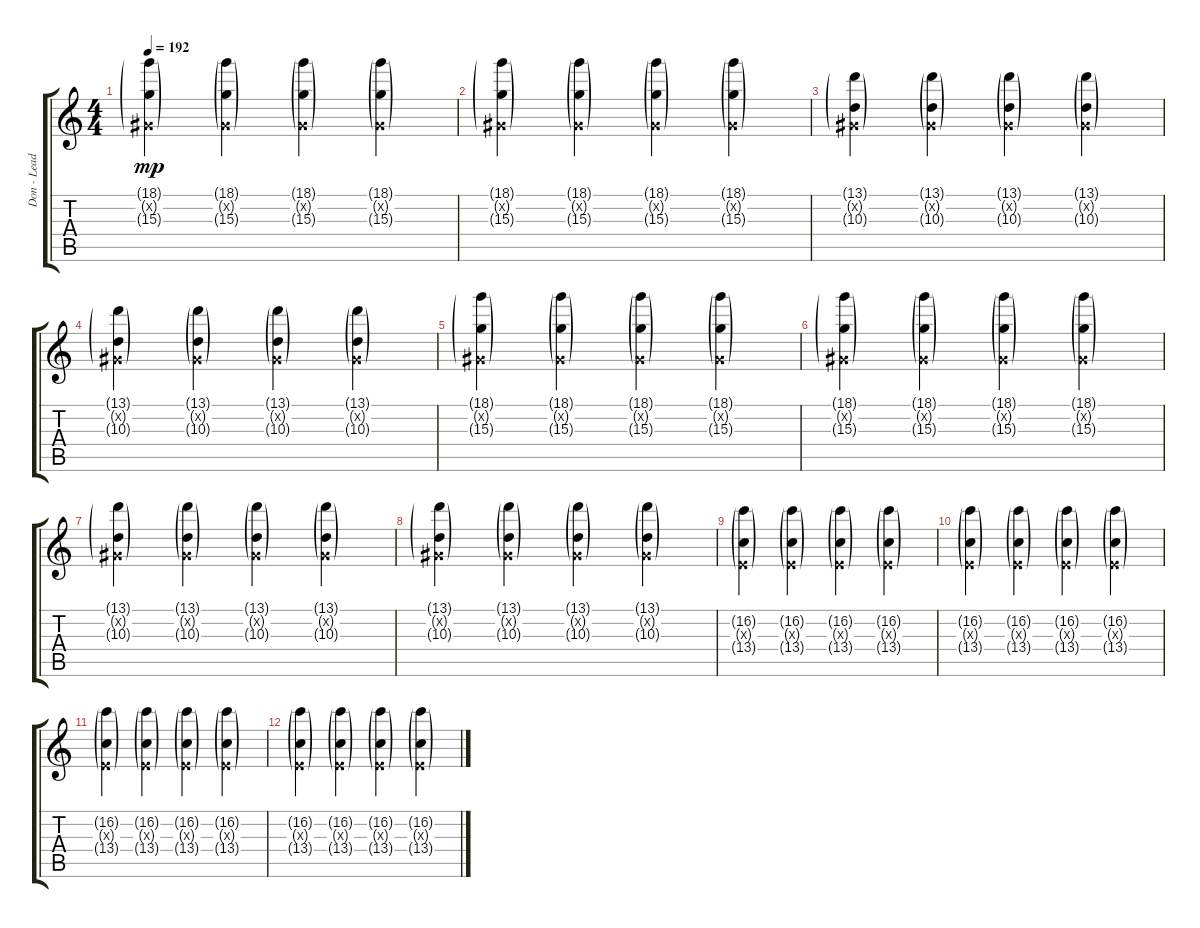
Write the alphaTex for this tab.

\track ("Don - Lead" "Don - Lead") {instrument distortionguitar}
\staff {score tabs}
\tuning (Db4 Ab3 E3 B2 Gb2 B1) {hide}
\ts (4 4)
\tempo 192
\clef g2
\ks c
(18.1{g} 0.2{g x} 15.3{g}).4{dy mp} (18.1{g} 0.2{g x} 15.3{g}).4 (18.1{g} 0.2{g x} 15.3{g}).4 (18.1{g} 0.2{g x} 15.3{g}).4 |
(18.1{g} 0.2{g x} 15.3{g}).4 (18.1{g} 0.2{g x} 15.3{g}).4 (18.1{g} 0.2{g x} 15.3{g}).4 (18.1{g} 0.2{g x} 15.3{g}).4 |
(13.1{g} 0.2{g x} 10.3{g}).4 (13.1{g} 0.2{g x} 10.3{g}).4 (13.1{g} 0.2{g x} 10.3{g}).4 (13.1{g} 0.2{g x} 10.3{g}).4 |
(13.1{g} 0.2{g x} 10.3{g}).4 (13.1{g} 0.2{g x} 10.3{g}).4 (13.1{g} 0.2{g x} 10.3{g}).4 (13.1{g} 0.2{g x} 10.3{g}).4 |
(18.1{g} 0.2{g x} 15.3{g}).4 (18.1{g} 0.2{g x} 15.3{g}).4 (18.1{g} 0.2{g x} 15.3{g}).4 (18.1{g} 0.2{g x} 15.3{g}).4 |
(18.1{g} 0.2{g x} 15.3{g}).4 (18.1{g} 0.2{g x} 15.3{g}).4 (18.1{g} 0.2{g x} 15.3{g}).4 (18.1{g} 0.2{g x} 15.3{g}).4 |
(13.1{g} 0.2{g x} 10.3{g}).4 (13.1{g} 0.2{g x} 10.3{g}).4 (13.1{g} 0.2{g x} 10.3{g}).4 (13.1{g} 0.2{g x} 10.3{g}).4 |
(13.1{g} 0.2{g x} 10.3{g}).4 (13.1{g} 0.2{g x} 10.3{g}).4 (13.1{g} 0.2{g x} 10.3{g}).4 (13.1{g} 0.2{g x} 10.3{g}).4 |
(16.2{g} 0.3{g x} 13.4{g}).4 (16.2{g} 0.3{g x} 13.4{g}).4 (16.2{g} 0.3{g x} 13.4{g}).4 (16.2{g} 0.3{g x} 13.4{g}).4 |
(16.2{g} 0.3{g x} 13.4{g}).4 (16.2{g} 0.3{g x} 13.4{g}).4 (16.2{g} 0.3{g x} 13.4{g}).4 (16.2{g} 0.3{g x} 13.4{g}).4 |
(16.2{g} 0.3{g x} 13.4{g}).4 (16.2{g} 0.3{g x} 13.4{g}).4 (16.2{g} 0.3{g x} 13.4{g}).4 (16.2{g} 0.3{g x} 13.4{g}).4 |
(16.2{g} 0.3{g x} 13.4{g}).4 (16.2{g} 0.3{g x} 13.4{g}).4 (16.2{g} 0.3{g x} 13.4{g}).4 (16.2{g} 0.3{g x} 13.4{g}).4
